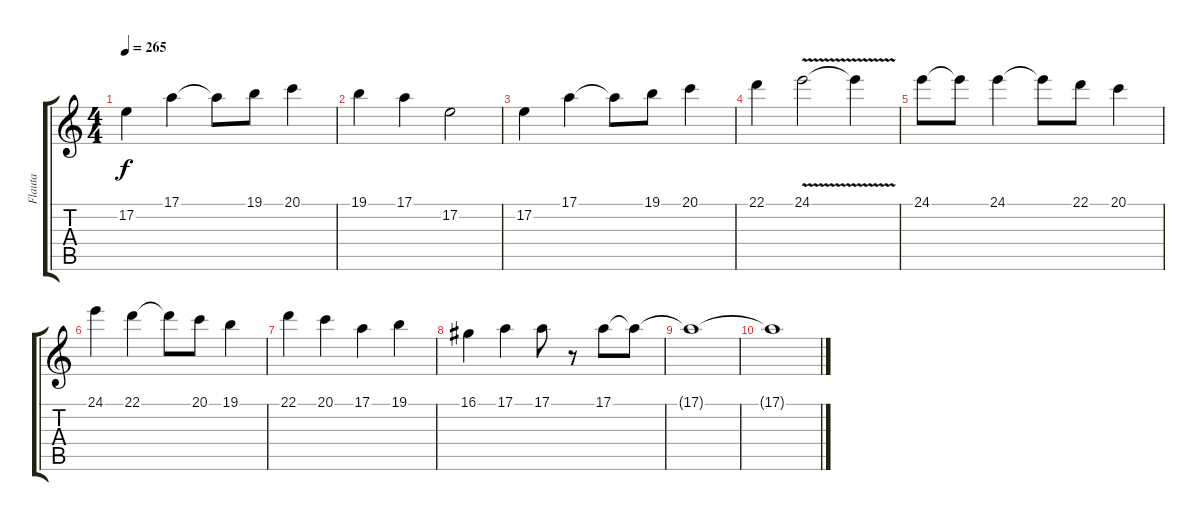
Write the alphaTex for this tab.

\track ("Flauta" "Flauta") {instrument panflute}
\staff {score tabs}
\tuning (E4 B3 G3 D3 A2 E2) {hide}
\ts (4 4)
\tempo 265
\clef g2
\ks c
17.2.4{dy f} 17.1.4 17.1{t}.8 19.1.8 20.1.4 |
19.1.4 17.1.4 17.2.2 |
17.2.4 17.1.4 17.1{t}.8 19.1.8 20.1.4 |
22.1.4 24.1{v}.2 24.1{t}.4 |
24.1.8 24.1{t}.8 24.1.4 24.1{t}.8 22.1.8 20.1.4 |
24.1.4 22.1.4 22.1{t}.8 20.1.8 19.1.4 |
22.1.4 20.1.4 17.1.4 19.1.4 |
16.1.4 17.1.4 17.1.8{volume 0} r.8 17.1.8 17.1{t}.8 |
17.1{t}.1 |
17.1{t}.1
